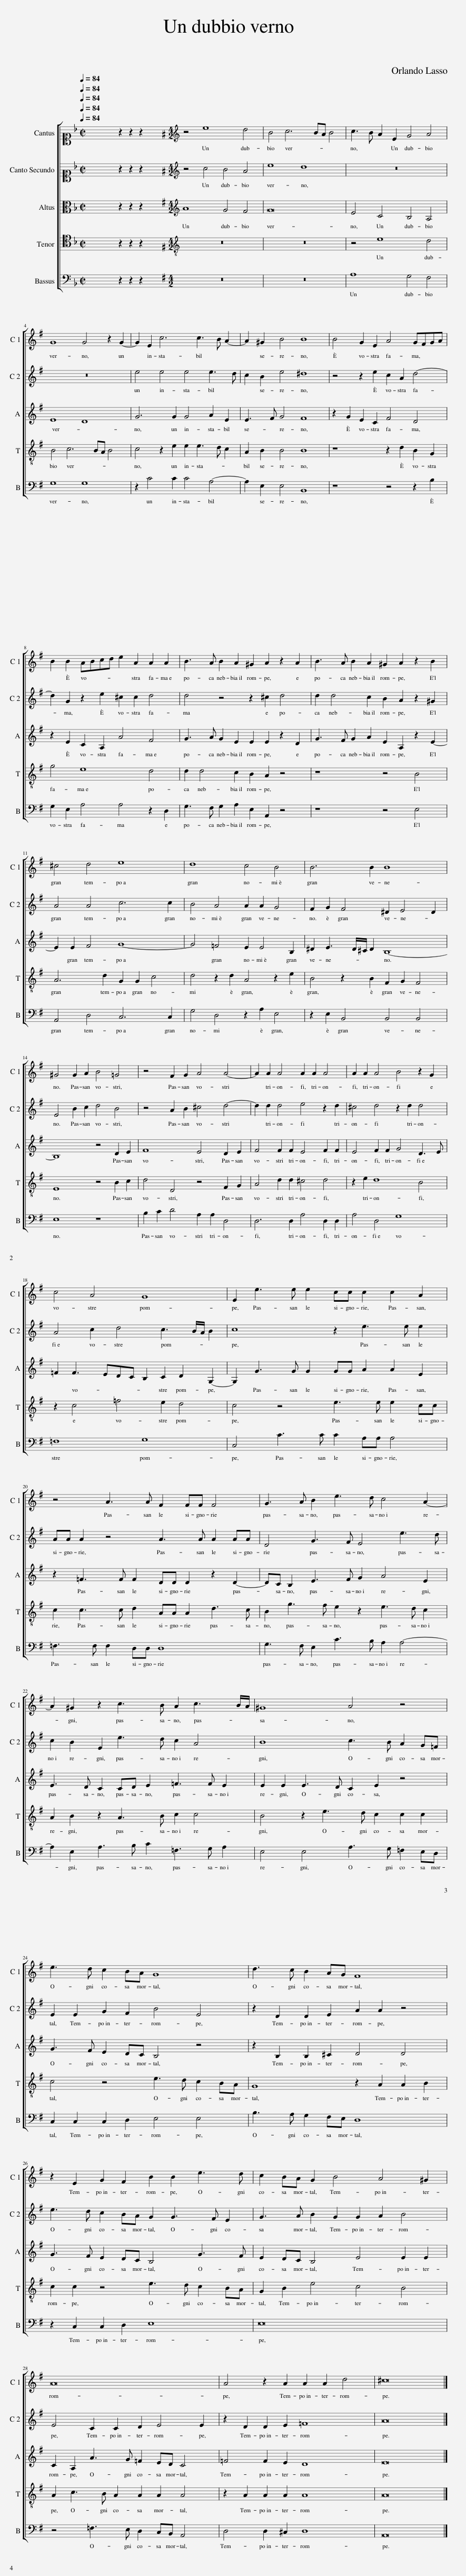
X:1
%%score [ 1 2 3 4 5 ]
L:1/8
Q:1/4=84
M:2/2
I:linebreak $
K:F
V:1 alto1
V:2 alto1
V:3 alto
V:4 tenor
V:5 bass
V:1
 x8 | z2 z2 z2 x2 |[K:G][M:4/2][K:treble] z4 e8 d4 | B4 c6 BA B4 | c3 B A2 E2 G4 A4 |$ %5
 G8 G4 z2 G2- | G2 E2 c6 c3 B A2- | A2 ^G2 B4 B8 | B4 G2 E2 A4 GFGA |$ B2 B2 ABcd e2 A2 A2 A2 | %10
 B3 A B2 A2 ^G2 A2 z2 A2 | B3 A B2 A2 ^G2 A2 z2 B2 |$ ^c4 d4 e8 | d8 c4 B4 | B6 B2 B8 |$ %15
 ^G4 G2 A2 B4 =G4 | z4 F2 G2 A4 A4- | A2 A2 A4 A2 A2 A4 | A2 A2 A4 B4 z2 G2 |$ c4 A4 G8 | %20
 E2 e3 e e2 cc c2 c2 A2 |$ z4 A3 A F2 FF F4 | G3 A B2 e3 d c4 A2- |$ A2 ^G2 z2 c3 B A2 c3 B/A/ | ^G8 A4 z4 |$ %25
 e3 d c2 BA G8 | d3 c B2 AG F8 |$ z2 E2 G2 F2 B2 B2 e3 d | c2 BA G2 B4 A4 ^G2 |$ A16 | %30
 A4 z2 A2 A2 A2 d4 | ^c16 |] %32
V:2
 x8 | z2 z2 z2 x2 |[K:G][M:4/2][K:treble] z4 c4 B4 A4 | e8 d8 | z16 |$ %5
 z16 | e4 e4 e4 e3 d | c2 B2 e4 ^d8 | z4 z2 e2 c2 A2 d4- |$ d2 G2 z2 e2 ^c2 c2 d4 | %10
 d4 z4 z2 ^c2 d4 | d2 d4 c2 B2 A2 z2 ^G2 |$ A4 A4 c6 c2 | B4 A4 A2 A2 G4 | F2 G2 F4 ^D2 E4 D2 |$ %15
 E4 B2 c2 d4 B4 | z4 A2 B2 ^c4 d4- | d2 d2 d4 e4 z2 d2 | ^c4 d4 z2 d2 d4 |$ A4 c2 d4 c3 B/A/ B2 | %20
 c8 z2 e3 e e2 |$ AA A2 z4 A3 A A2 AA | D4 G3 F E4 e3 d |$ c2 B2 E2 e3 d c2 A4 | B8 c3 B A2 G=F |$ %25
 E2 E2 G2 F2 B4 E4 | z2 D2 D2 E2 A2 A2 z4 |$ e3 d c2 BA G2 G3 F E2 | G3 A B2 G2 G2 A2 B4 |$ E4 C2 C2 D2 E4 E2 | %30
 z2 D2 D2 E2 =F8 | A16 |] %32
V:3
 x8 | z2 z2 z2 x2 |[K:G][M:4/2][K:treble] A8 G4 F4 | G16 | E4 C4 B,4 A,4 |$ %5
 E8 D8 | G6 G2 G4 A2 E2 | E3 F G4 F8 | z2 G2 E2 C2 F4 D4 |$ z2 E2 C2 A,2 A4 F4 | %10
 G3 A G2 E2 E2 E2 z2 D2 | G3 F G2 A2 E2 A,2 z2 E2- |$ E2 E2 F4 G8- | G4 =F4 E2 E4 B,2 | ^D2 E3 D/^C/ D2 B,8- |$ %15
 B,8 z4 D2 E2 | F8 E4 D2 E2 | F4 F2 F2 E4 F2 F2 | E4 F2 F2 G4 D3 E |$ =F2 F3 EDC B,2 C2 D2 G,2- | %20
 G,2 G3 G G2 GG A2 A2 E2 |$ z2 =F3 F F2 DD D2 z2 D2- | DC B,2 E3 F G2 A4 E2 |$ E3 D C2 CD E2 =F3 F E2 | E2 E2 E3 D C2 E2 z4 |$ %25
 G3 F E2 DC B,4 z4 | z2 B,2 B,2 ^C2 D4 D4 |$ G3 F E2 DC B,4 G3 F | E2 DC B,4 E4 E2 E2 |$ C2 A,2 A3 G =F2 ED C4 | %30
 =F4 F2 E2 D8 | E16 |] %32
V:4
 x8 | z2 z2 z2 x2 |[K:G][M:4/2][K:treble-8] z16 | z16 | z4 e8 d4 |$ %5
 B4 c6 BA B4 | c4 z2 e2 e2 e3 d c2 | A2 B2 B4 B8 | z8 z2 d2 B2 G2 |$ g4 e8 d4 | %10
 d2 d4 c2 B2 A2 z4 | z8 z4 B4 |$ A6 d2 G2 G2 c4 | d4 z2 d2 A4 z2 e2 | B4 z2 B2 F2 G2 F4 |$ %15
 E8 z4 B2 c2 | d4 D4 z4 F2 G2 | A4 d2 d2 ^c4 d4 | z2 e2 d8 B4 |$ z2 c4 =f4 e2 d4 | %20
 c4 z4 e3 e e2 cc |$ c2 c3 c d2 AA A2 d3 c | B2 g3 f e2 z2 e3 d c2 |$ A2 B2 z2 A3 B c2 c4 | B4 z2 e3 d c2 c2 c2 |$ %25
 c4 z4 e3 d c2 BA | G8 z2 A2 A2 B2 |$ c2 c2 z4 e3 d c2 BA | G2 B2 e4 c4 B4 |$ A2 c3 B A2 A2 A2 A4 | %30
 z2 A2 A2 A2 A8 | A16 |] %32
V:5
 x8 | z2 z2 z2 x2 |[K:G][M:4/2] z16 | z16 | A,8 G,4 F,4 |$ %5
 G,8 G,8 | z2 C4 C2 C4 A,4- | A,2 E,2 E,4 B,,8 | z8 z4 z2 B,2 |$ G,2 E,2 A,4 A,4 z2 D,2 | %10
 G,3 F, G,2 A,2 E,2 A,,2 z4 | z8 z4 E,4 |$ A,,4 D,4 C,6 C,2 | G,4 D,4 z2 A,2 E,4 | z2 E,2 B,,4 B,,4 B,,4 |$ %15
 E,8 z8 | B,2 C2 D4 A,2 A,2 D,4 | D,6 D,2 A,4 D,2 D,2 | A,4 D,4 G,8 |$ =F,8 G,8 | %20
 C,4 C3 C C2 A,A, A,4 |$ =F,3 F, F,2 D,D, D,8 | G,3 F, E,2 C3 B, A,2 A,4- |$ A,2 E,2 A,3 B, C2 =F,3 G, A,2 | E,4 E,4 A,3 G, =F,2 E,D, |$ %25
 C,2 C,2 C,2 D,2 E,4 E,4 | B,3 A, G,2 F,E, D,8 |$ z2 C,2 C,2 D,2 E,8 | E,16 |$ z4 =F,3 E, D,2 C,B,, A,,4 | %30
 D,4 D,2 ^C,2 D,8 | A,,16 |] %32
